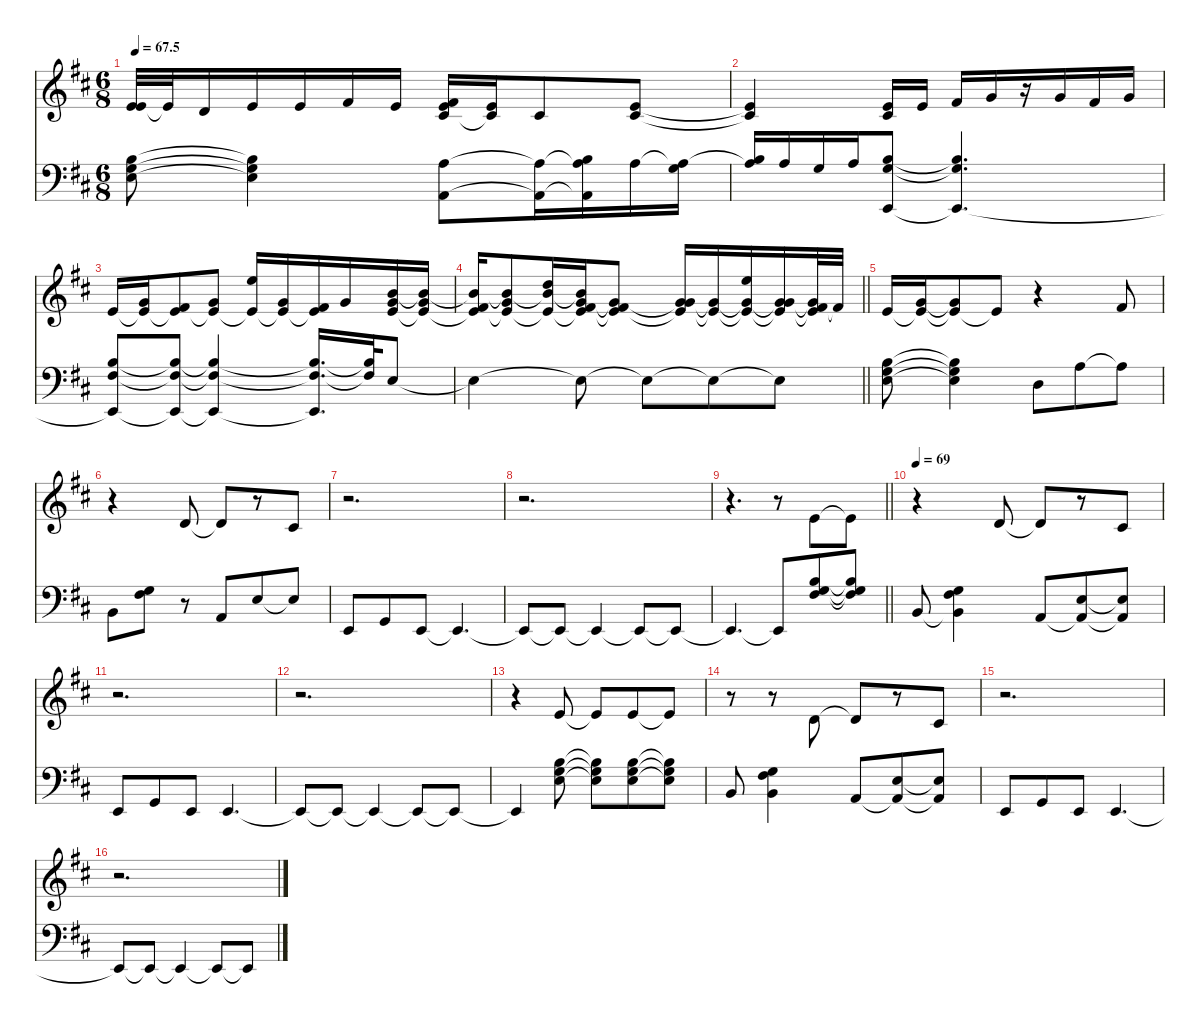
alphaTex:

\defaultSystemsLayout 4
\hideDynamics
\bracketExtendMode nobrackets
\singleTrackTrackNamePolicy hidden
\multiTrackTrackNamePolicy hidden
\firstSystemTrackNameMode fullname
\firstSystemTrackNameOrientation horizontal
\otherSystemsTrackNameOrientation horizontal
\track ("Electric Piano" "el.pno.") {defaultSystemsLayout 8 instrument electricpiano1}
\staff {score}
\tuning (E4 B3 G3 D3 A2 E2)
\ts (6 8)
\tempo
67.5
\accidentals auto
\clef g2
\ottava regular
\simile none
\ks bminor
(14.4{acc forcenatural} 0.1{acc forcenatural}).32{dy f beam Up} 0.1{t acc forcenatural}.32{dy mf beam Up} 3.2{acc forcenatural}.16{dy f beam Up} 0.1{acc forcenatural}.16{beam Up} 0.1{acc forcenatural}.16{beam Up} 2.1{acc #}.16{dy fff beam Up} 0.1{acc forcenatural}.16{dy mp beam Up} (7.2{acc #} 0.1{acc forcenatural} 6.3{acc #}).16{dy f beam Up} (6.3{t acc #} 0.1{acc forcenatural}).16{beam Up} 6.3{acc #}.8{dy mp beam Up} (6.3{acc #} 0.1{acc forcenatural}).8{dy mf beam Up} |
(6.3{t acc #} 0.1{t acc forcenatural}).4{beam Up} (6.3{acc #} 0.1{acc forcenatural}).16{dy ff beam Up} 0.1{acc forcenatural}.16{dy f beam Up} 2.1{acc #}.16{beam Up} 3.1{acc forcenatural}.16{dy ff beam Up} r.16{beam Up} 3.1{acc forcenatural}.16{dy fff beam Up} 2.1{acc #}.16{dy mf beam Up} 3.1{acc forcenatural}.16{dy fff beam Up} |
0.1{acc forcenatural}.16{dy f beam Up} (0.1{t acc forcenatural} 8.2{acc forcenatural}).16{beam Up} (0.1{t acc forcenatural} 7.2{acc #}).8{beam Up} (8.2{acc forcenatural} 0.1{t acc forcenatural}).8{beam Up} (0.1{t acc forcenatural} 17.2{acc forcenatural}).16{beam Up} (0.1{t acc forcenatural} 12.3{acc forcenatural}).16{beam Up} (0.1{t acc forcenatural} 11.3{acc #}).16{beam Up} 17.4{acc forcenatural}.16{dy fff beam Up} (17.4{acc forcenatural} 0.1{acc forcenatural} 16.3{acc forcenatural}).16{dy mf beam Up} (0.1{t acc forcenatural} 17.4{acc forcenatural} 16.3{t acc forcenatural}).16{dy f beam Up} |
\barLineRight lightlight
(16.4{acc #} 0.1{t acc forcenatural} 16.3{t acc forcenatural}).16{beam Up} (16.3{t acc forcenatural} 0.1{t acc forcenatural} 17.4{acc forcenatural}).8{dy fff beam Up} (0.1{t acc forcenatural} 16.3{t acc forcenatural} 15.2{acc forcenatural}).16{dy mf beam Up} (0.1{t acc forcenatural} 16.3{t acc forcenatural} 12.3{acc forcenatural} 16.4{acc #}).16{dy f beam Up} (0.1{t acc forcenatural} 12.3{t acc forcenatural} 16.4{acc #}).8{beam Up} (12.3{t acc forcenatural} 0.1{t acc forcenatural} 17.4{acc forcenatural}).16{beam Up} (12.3{t acc forcenatural} 0.1{t acc forcenatural}).16{dy mf beam Up} (0.1{t acc forcenatural} 12.3{t acc forcenatural} 17.2{acc forcenatural}).16{dy f beam Up} (0.1{t acc forcenatural} 12.3{t acc forcenatural} 17.4{acc forcenatural}).16{beam Up} (0.1{t acc forcenatural} 12.3{t acc forcenatural} 16.4{acc #}).32{beam Up} 16.4{t acc #}.32{beam Up} |
14.4{acc forcenatural}.16{beam Up} (14.4{t acc forcenatural} 12.3{acc forcenatural}).16{beam Up} (14.4{t acc forcenatural} 12.3{t acc forcenatural}).8{beam Up} 14.4{t acc forcenatural}.8{beam Up} r.4{beam Up} 2.1{acc #}.8{dy ff beam Up} |
r.4{beam Down} 3.2{acc forcenatural}.8{beam Up} 3.2{t acc forcenatural}.8{beam Up} r.8{beam Up} 2.2{acc #}.8{beam Up} |
r.2{d beam Down} |
r.2{d beam Down} |
\barLineRight lightlight
r.4{d beam Down} r.8{beam Down} 0.1{acc forcenatural}.8{beam Up} 0.1{t acc forcenatural}.8{beam Up} |
\tempo 69
r.4{beam Down} 3.2{acc forcenatural}.8{beam Up} 3.2{t acc forcenatural}.8{beam Up} r.8{beam Up} 2.2{acc #}.8{beam Up} |
r.2{d beam Down} |
r.2{d beam Down} |
r.4{beam Down} 0.1{acc forcenatural}.8{beam Up} 0.1{t acc forcenatural}.8{beam Up} 0.1{acc forcenatural}.8{beam Up} 0.1{t acc forcenatural}.8{beam Up} |
r.8{beam Down} r.8{beam Down} 3.2{acc forcenatural}.8{beam Up} 3.2{t acc forcenatural}.8{beam Up} r.8{beam Up} 2.2{acc #}.8{beam Up} |
r.2{d beam Down} |
r.2{d beam Down}
\staff {score}
\tuning (G2 D2 A1 E1 B0)
\clef f4
\ottava regular
\simile none
\ks bminor
(17.2{acc forcenatural} 19.3{acc forcenatural} 16.1{acc forcenatural}).8{dy mf beam Down} (19.3{t acc forcenatural} 17.2{t acc forcenatural} 16.1{t acc forcenatural}).4{beam Down} (17.4{acc forcenatural} 19.2{acc forcenatural}).8{beam Down} (17.4{t acc forcenatural} 19.2{t acc forcenatural}).16{beam Down} (17.4{t acc forcenatural} 19.2{t acc forcenatural} 16.1{acc forcenatural}).16{beam Down} 19.2{acc forcenatural}.16{beam Down} (19.2{t acc forcenatural} 22.3{acc forcenatural}).16{beam Down} |
(19.2{t acc forcenatural} 16.1{acc forcenatural}).16{beam Up} 19.2{acc forcenatural}.16{dy ff beam Up} 17.2{acc forcenatural}.16{dy mf beam Up} 14.1{acc forcenatural}.16{dy ff beam Up} (17.2{acc forcenatural} 16.1{acc forcenatural} 17.5{acc forcenatural}).8{dy mf beam Up} (17.2{t acc forcenatural} 16.1{t acc forcenatural} 17.5{t acc forcenatural}).4{d beam Up} |
(16.2{acc #} 17.5{t acc forcenatural} 16.1{acc forcenatural}).8{dy f beam Up} (16.2{t acc #} 17.5{t acc forcenatural} 16.1{t acc forcenatural}).8{beam Up} (16.2{t acc #} 17.5{t acc forcenatural} 16.1{t acc forcenatural}).4{beam Up} (16.2{t acc #} 17.5{t acc forcenatural} 16.1{t acc forcenatural}).16{d beam Up} (16.2{t acc #} 16.1{t acc forcenatural}).32{dy ff beam Up} 19.3{acc forcenatural}.8{dy mp beam Up} |
\barLineRight lightlight
19.3{t acc forcenatural}.4{beam Down} 19.3{t acc forcenatural}.8{beam Down} 19.3{t acc forcenatural}.8{beam Down} 19.3{t acc forcenatural}.8{beam Down} 19.3{t acc forcenatural}.8{beam Down} |
(19.3{acc forcenatural} 17.2{acc forcenatural} 16.1{acc forcenatural}).8{dy mf beam Down} (17.2{t acc forcenatural} 19.3{t acc forcenatural} 16.1{t acc forcenatural}).4{beam Down} 12.2{acc forcenatural}.8{dy ff beam Down} 14.1{acc forcenatural}.8{beam Down} 14.1{t acc forcenatural}.8{beam Down} |
14.3{acc forcenatural}.8{beam Down} (16.2{acc #} 12.1{acc forcenatural}).8{beam Down} r.8{beam Down} 7.2{acc forcenatural}.8{beam Up} 9.1{acc forcenatural}.8{beam Up} 9.1{t acc forcenatural}.8{beam Up} |
7.3{acc forcenatural}.8{beam Up} 5.2{acc forcenatural}.8{beam Up} 2.2{acc forcenatural}.8{beam Up} 2.2{t acc forcenatural}.4{d beam Up} |
2.2{t acc forcenatural}.8{beam Up} 2.2{t acc forcenatural}.8{beam Up} 2.2{t acc forcenatural}.4{beam Up} 2.2{t acc forcenatural}.8{beam Up} 2.2{t acc forcenatural}.8{beam Up} |
\barLineRight lightlight
2.2{t acc forcenatural}.4{d beam Up} 2.2{t acc forcenatural}.8{beam Up} (11.1{acc #} 17.2{acc forcenatural} 26.3{acc forcenatural}).8{beam Up} (11.1{t acc #} 17.2{t acc forcenatural} 26.3{t acc forcenatural}).8{beam Up} |
14.3{acc forcenatural}.8{beam Up} (16.2{acc #} 14.3{t acc forcenatural} 12.1{acc forcenatural}).4{beam Down} 7.2{acc forcenatural}.8{beam Up} (7.2{t acc forcenatural} 9.1{acc forcenatural}).8{beam Up} (7.2{t acc forcenatural} 9.1{t acc forcenatural}).8{beam Up} |
2.2{acc forcenatural}.8{beam Up} 0.1{acc forcenatural}.8{beam Up} 2.2{acc forcenatural}.8{beam Up} 2.2{acc forcenatural}.4{d beam Up} |
2.2{t acc forcenatural}.8{beam Up} 2.2{t acc forcenatural}.8{beam Up} 2.2{t acc forcenatural}.4{beam Up} 2.2{t acc forcenatural}.8{beam Up} 2.2{t acc forcenatural}.8{beam Up} |
2.2{t acc forcenatural}.4{beam Up} (19.3{acc forcenatural} 17.2{acc forcenatural} 16.1{acc forcenatural}).8{beam Down} (19.3{t acc forcenatural} 17.2{t acc forcenatural} 16.1{t acc forcenatural}).8{beam Down} (17.2{acc forcenatural} 19.3{acc forcenatural} 16.1{acc forcenatural}).8{beam Down} (17.2{t acc forcenatural} 19.3{t acc forcenatural} 16.1{t acc forcenatural}).8{beam Down} |
14.3{acc forcenatural}.8{beam Up} (14.3{acc forcenatural} 16.2{acc #} 12.1{acc forcenatural}).4{beam Down} 7.2{acc forcenatural}.8{beam Up} (7.2{t acc forcenatural} 9.1{acc forcenatural}).8{beam Up} (7.2{t acc forcenatural} 9.1{t acc forcenatural}).8{beam Up} |
2.2{acc forcenatural}.8{beam Up} 0.1{acc forcenatural}.8{beam Up} 2.2{acc forcenatural}.8{beam Up} 2.2{acc forcenatural}.4{d beam Up} |
2.2{t acc forcenatural}.8{beam Up} 2.2{t acc forcenatural}.8{beam Up} 2.2{t acc forcenatural}.4{beam Up} 2.2{t acc forcenatural}.8{beam Up} 2.2{t acc forcenatural}.8{beam Up}
